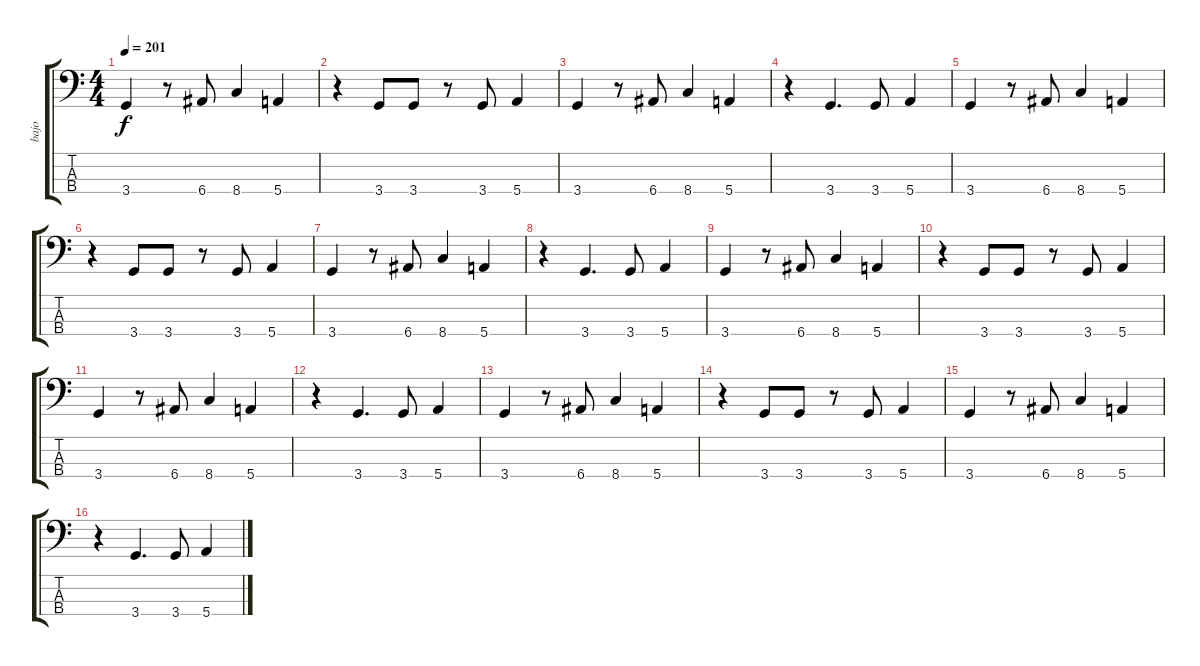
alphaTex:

\track ("bajo" "bajo") {solo instrument electricbassfinger}
\staff {score tabs}
\tuning (G2 D2 A1 E1) {hide}
\ts (4 4)
\tempo 201
\clef f4
\ks c
3.4.4{dy f} r.8 6.4.8 8.4.4 5.4.4 |
r.4 3.4.8 3.4.8 r.8 3.4.8 5.4.4 |
3.4.4 r.8 6.4.8 8.4.4 5.4.4 |
r.4 3.4.4{d} 3.4.8 5.4.4 |
3.4.4 r.8 6.4.8 8.4.4 5.4.4 |
r.4 3.4.8 3.4.8 r.8 3.4.8 5.4.4 |
3.4.4 r.8 6.4.8 8.4.4 5.4.4 |
r.4 3.4.4{d} 3.4.8 5.4.4 |
3.4.4 r.8 6.4.8 8.4.4 5.4.4 |
r.4 3.4.8 3.4.8 r.8 3.4.8 5.4.4 |
3.4.4 r.8 6.4.8 8.4.4 5.4.4 |
r.4 3.4.4{d} 3.4.8 5.4.4 |
3.4.4 r.8 6.4.8 8.4.4 5.4.4 |
r.4 3.4.8 3.4.8 r.8 3.4.8 5.4.4 |
3.4.4 r.8 6.4.8 8.4.4 5.4.4 |
r.4 3.4.4{d} 3.4.8 5.4.4
